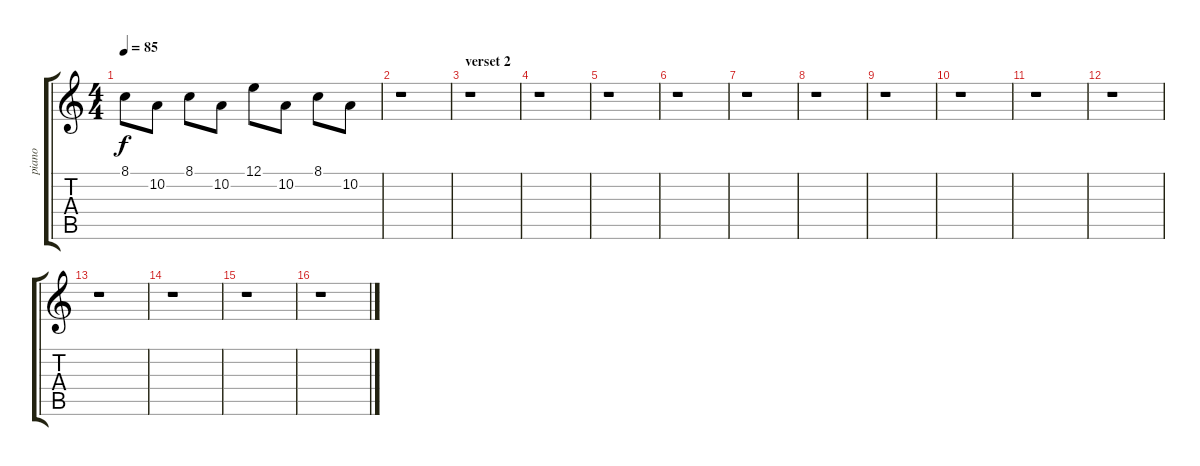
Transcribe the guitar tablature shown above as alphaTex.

\track ("piano" "piano") {instrument clavinet}
\staff {score tabs}
\tuning (E4 B3 G3 D3 A2 E2) {hide}
\ts (4 4)
\tempo 85
\clef g2
\ks c
8.1.8{dy f} 10.2.8 8.1.8 10.2.8 12.1.8 10.2.8 8.1.8 10.2.8 |
r.1 |
\section ("" "verset 2")
r.1 |
r.1 |
r.1 |
r.1 |
r.1 |
r.1 |
r.1 |
r.1 |
r.1 |
r.1 |
r.1 |
r.1 |
r.1 |
r.1
